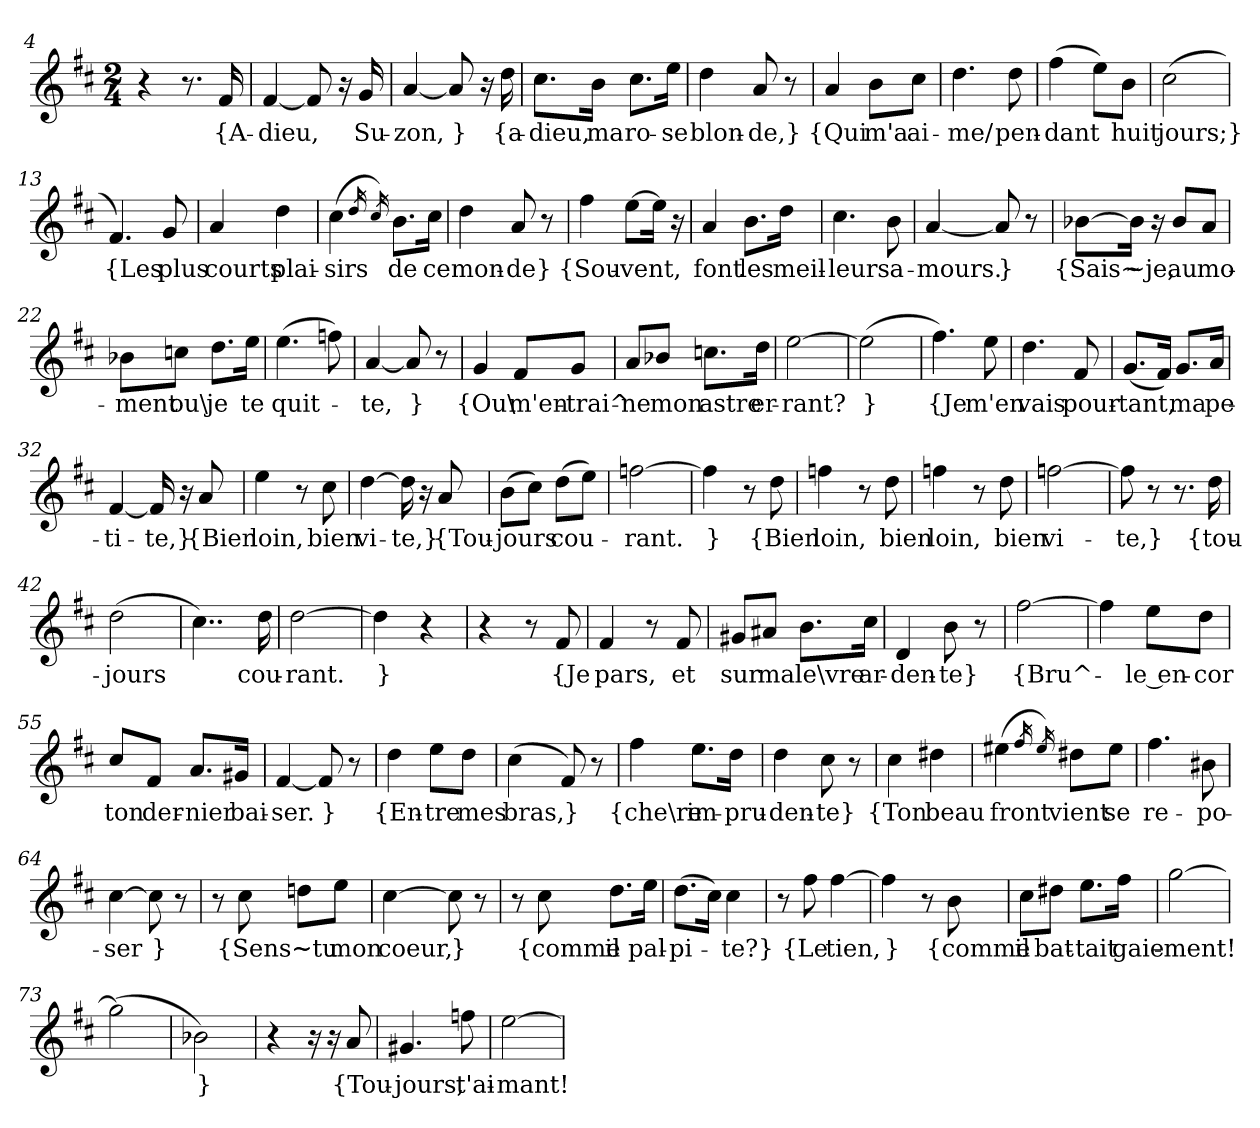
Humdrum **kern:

**kern	**text
*part1	*part1
*staff1	*staff1
*clefG2	*
*k[f#c#]	*
*M2/4	*
=4	=4
4r	.
8.r	.
16f#	{A-
=5	=5
[4f#	-dieu,
8f#]	.
16r	.
16g	Su-
=6	=6
[4a	-zon,
8a]	}
16r	.
16dd	{a-
=7	=7
8.cc#\L	-dieu,
16b\Jk	ma
8.cc#\L	ro-
16ee\Jk	-se
=8	=8
4dd	blon-
8a	-de,}
8r	.
=9	=9
4a	{Qui
8b\L	m'a
8cc#\J	ai-
=10	=10
4.dd	-me/
8dd	pen-
=11	=11
(4ff#	-dant
8ee\L)	.
8b\J	huit
=12	=12
(2cc#	jours;}
=13	=13
4.f#)	{Les
8g	plus
=14	=14
4a	courts
4dd	plai-
=15	=15
(4cc#	-sirs
16qdd	.
16qcc#)	.
8.b\L	de
16cc#\Jk	ce
=16	=16
4dd	mon-
8a	-de}
8r	.
=17	=17
4ff#	{Sou-
[8ee\L	-vent,
16ee\Jk]	.
16r	.
=18	=18
4a	font
8.b\L	les
16dd\Jk	meil-
=19	=19
4.cc#	-leurs
8b	a-
=20	=20
[4a	-mours.
8a]	}
8r	.
=21	=21
[8b-X\L	{Sais~
16b-\Jk]	~je,
16r	.
8b-/L	au
8a/J	mo-
=22	=22
8b-X\L	-ment
8ccn\J	ou\
8.dd\L	je
16ee\Jk	te
=23	=23
(4.ee	quit-
8ffn)	.
=24	=24
[4a	-te,
8a]	}
8r	.
=25	=25
4g	{Ou\
8f#/L	m'en-
8g/J	-trai^-
=26	=26
8a/L	-ne
8b-X/J	mon
8.ccn\L	astre
16dd\Jk	er-
=27	=27
[2ee	-rant?
=28	=28
(2ee]	}
=29	=29
4.ff#)	{Je
8ee	m'en
=30	=30
4.dd	vais
8f#	pour-
=31	=31
(8.g/L	-tant,
16f#/Jk)	.
8.g/L	ma
16a/Jk	pe-
=32	=32
[4f#	-ti-
16f#]	-te,}
16r	.
8a	{Bien
=33	=33
4ee	loin,
8r	.
8cc#	bien
=34	=34
[4dd	vi-
16dd]	-te,}
16r	.
8a	{Tou-
=35	=35
(8b\L	-jours
8cc#\J)	.
(8dd\L	cou-
8ee\J)	.
=36	=36
[2ffn	-rant.
=37	=37
4ffn]	}
8r	.
8dd	{Bien
=38	=38
4ffn	loin,
8r	.
8dd	bien
=39	=39
4ffn	loin,
8r	.
8dd	bien
=40	=40
[2ffn	vi-
=41	=41
8ffn]	-te,}
8r	.
8.r	.
16dd	{tou-
=42	=42
(2dd	-jours
=43	=43
4..cc#)	.
16dd	cou-
=44	=44
[2dd	-rant.
=45	=45
4dd]	}
4r	.
=49	=49
4r	.
8r	.
8f#	{Je
=50	=50
4f#	pars,
8r	.
8f#	et
=51	=51
8g#X/L	sur
8a#X/J	ma
8.b\L	le\vre
16cc#\Jk	ar-
=52	=52
4d	-den-
8b	-te}
8r	.
=53	=53
[2ff#	{Bru^-
=54	=54
4ff#]	.
8ee\L	-le en-
8dd\J	-cor
=55	=55
8cc#/L	ton
8f#/J	der-
8.a/L	-nier
16g#X/Jk	bai-
=56	=56
[4f#	-ser.
8f#]	}
8r	.
=57	=57
4dd	{En-
8ee\L	-tre
8dd\J	mes
=58	=58
(4cc#	bras,
8f#)	}
8r	.
=59	=59
4ff#	{che\re
8.ee\L	im-
16dd\Jk	-pru-
=60	=60
4dd	-den-
8cc#	-te}
8r	.
=61	=61
4cc#	{Ton
4dd#X	beau
=62	=62
(4ee#X	front
16qff#	.
16qee#)	.
8dd#X\L	vient
8ee#\J	se
=63	=63
4.ff#	re-
8b#X	-po-
=64	=64
[4cc#	-ser
8cc#]	}
8r	.
=65	=65
8r	.
8cc#	{Sens~
8ddn\L	~tu
8ee\J	mon
=66	=66
[4cc#	coeur,
8cc#]	}
8r	.
=67	=67
8r	.
8cc#	{comme
8.dd\L	il
16ee\Jk	pal-
=68	=68
(8.dd\L	-pi-
16cc#\Jk)	.
4cc#	-te?}
=69	=69
8r	.
8ff#	{Le
[4ff#	tien,
=70	=70
4ff#]	}
8r	.
8b	{comme
=71	=71
8cc#\L	il
8dd#X\J	bat-
8.ee\L	-tait
16ff#\Jk	gaie-
=72	=72
[2gg	-ment!
=73	=73
(2gg]	.
=74	=74
2b-X)	}
=80	=80
4r	.
16r	.
16r	.
8a	{Tou-
=81	=81
4.g#X	-jours,
8ffn	t'ai-
=82	=82
[2ee	-mant!
=	=
*-	*-
